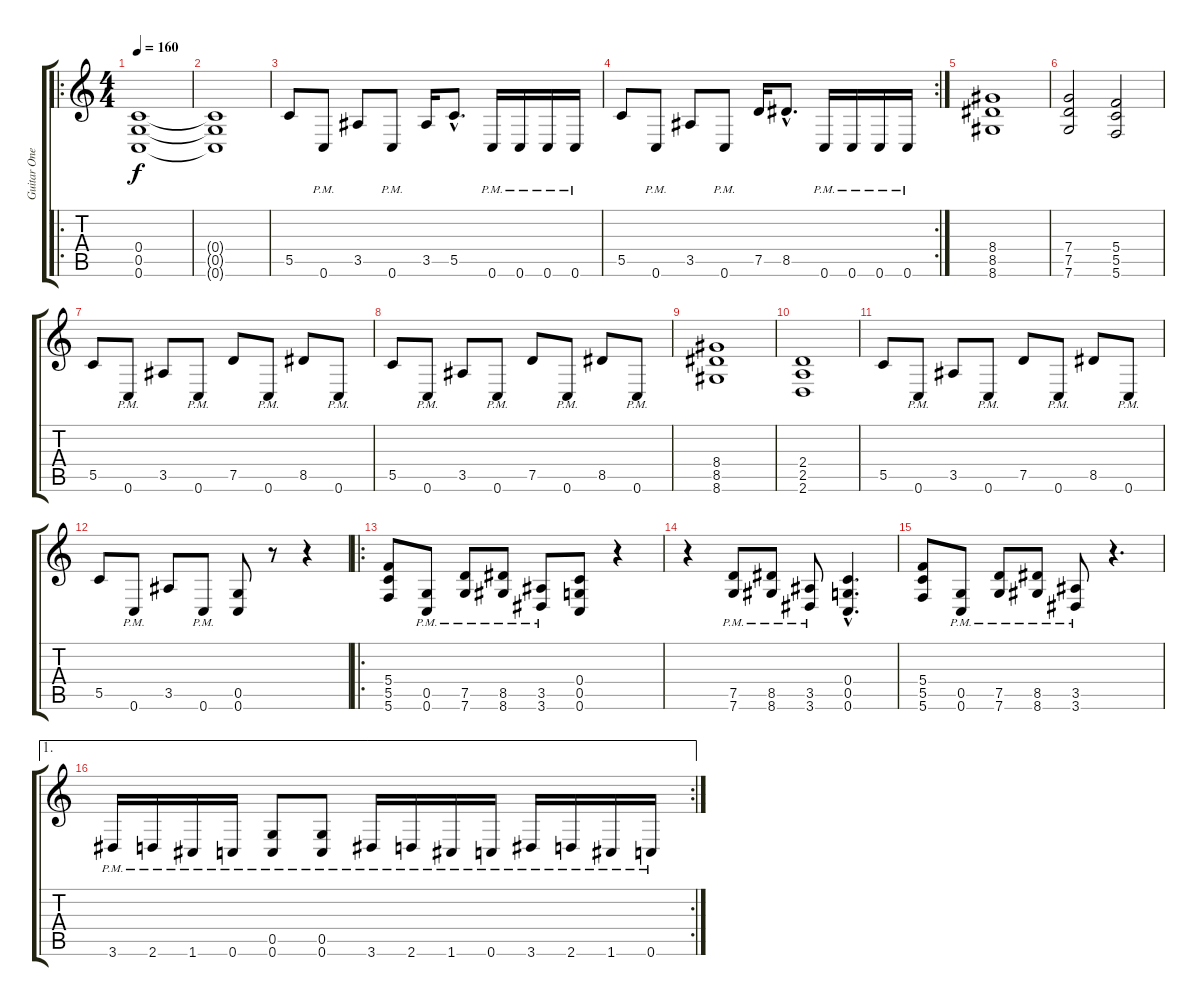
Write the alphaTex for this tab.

\track ("Guitar One" "Guitar One") {instrument distortionguitar}
\staff {score tabs}
\tuning (D4 A3 F3 C3 G2 C2) {hide}
\ro
\ts (4 4)
\tempo 160
\clef g2
\ks c
(0.4 0.5 0.6).1{dy f} |
(0.4{t} 0.5{t} 0.6{t}).1 |
5.5.8 0.6{pm}.8 3.5.8 0.6{pm}.8 3.5.16 5.5{hac}.8{d} 0.6{pm}.16 0.6{pm}.16 0.6{pm}.16 0.6{pm}.16 |
\rc 2
5.5.8 0.6{pm}.8 3.5.8 0.6{pm}.8 7.5.16 8.5{hac}.8{d} 0.6{pm}.16 0.6{pm}.16 0.6{pm}.16 0.6{pm}.16 |
(8.4 8.5 8.6).1 |
(7.4 7.5 7.6).2 (5.4 5.5 5.6).2 |
5.5.8 0.6{pm}.8 3.5.8 0.6{pm}.8 7.5.8 0.6{pm}.8 8.5.8 0.6{pm}.8 |
5.5.8 0.6{pm}.8 3.5.8 0.6{pm}.8 7.5.8 0.6{pm}.8 8.5.8 0.6{pm}.8 |
(8.4 8.5 8.6).1 |
(2.4 2.5 2.6).1 |
5.5.8 0.6{pm}.8 3.5.8 0.6{pm}.8 7.5.8 0.6{pm}.8 8.5.8 0.6{pm}.8 |
5.5.8 0.6{pm}.8 3.5.8 0.6{pm}.8 (0.5 0.6).8 r.8 r.4 |
\ro
(5.4 5.5 5.6).8 (0.5{pm} 0.6{pm}).8 (7.5{pm} 7.6{pm}).8 (8.5{pm} 8.6{pm}).8 (3.5{pm} 3.6{pm}).8 (0.4 0.5 0.6).8 r.4 |
r.4 (7.5{pm} 7.6{pm}).8 (8.5{pm} 8.6{pm}).8 (3.5{pm} 3.6{pm}).8 (0.4{hac} 0.5{hac} 0.6{hac}).4{d} |
(5.4 5.5 5.6).8 (0.5{pm} 0.6{pm}).8 (7.5{pm} 7.6{pm}).8 (8.5{pm} 8.6{pm}).8 (3.5{pm} 3.6{pm}).8 r.4{d} |
\ae 1
\rc 2
3.6{pm}.16 2.6{pm}.16 1.6{pm}.16 0.6{pm}.16 (0.5{pm} 0.6{pm}).8 (0.5{pm} 0.6{pm}).8 3.6{pm}.16 2.6{pm}.16 1.6{pm}.16 0.6{pm}.16 3.6{pm}.16 2.6{pm}.16 1.6{pm}.16 0.6{pm}.16
